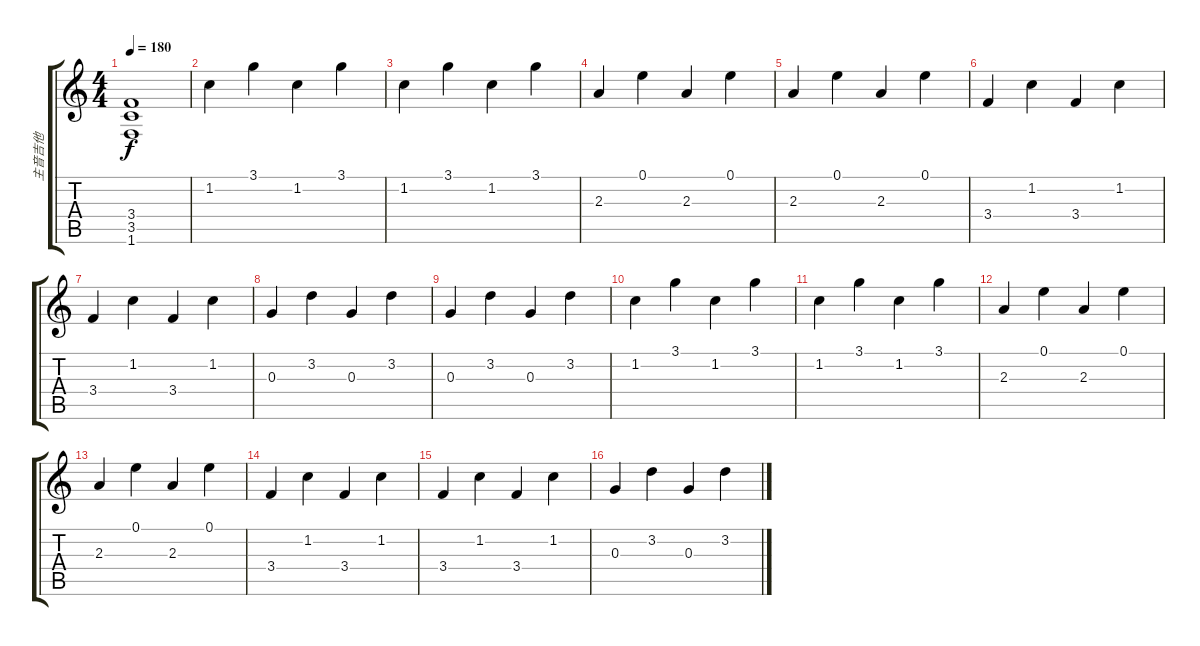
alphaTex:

\track ("主音吉他" "主音吉他") {instrument distortionguitar}
\staff {score tabs}
\tuning (E4 B3 G3 D3 A2 E2) {hide}
\ts (4 4)
\tempo 180
\clef g2
\ks c
(3.4 3.5 1.6).1{dy f} |
1.2.4 3.1.4 1.2.4 3.1.4 |
1.2.4 3.1.4 1.2.4 3.1.4 |
2.3.4 0.1.4 2.3.4 0.1.4 |
2.3.4 0.1.4 2.3.4 0.1.4 |
3.4.4 1.2.4 3.4.4 1.2.4 |
3.4.4 1.2.4 3.4.4 1.2.4 |
0.3.4 3.2.4 0.3.4 3.2.4 |
0.3.4 3.2.4 0.3.4 3.2.4 |
1.2.4 3.1.4 1.2.4 3.1.4 |
1.2.4 3.1.4 1.2.4 3.1.4 |
2.3.4 0.1.4 2.3.4 0.1.4 |
2.3.4 0.1.4 2.3.4 0.1.4 |
3.4.4 1.2.4 3.4.4 1.2.4 |
3.4.4 1.2.4 3.4.4 1.2.4 |
0.3.4 3.2.4 0.3.4 3.2.4
